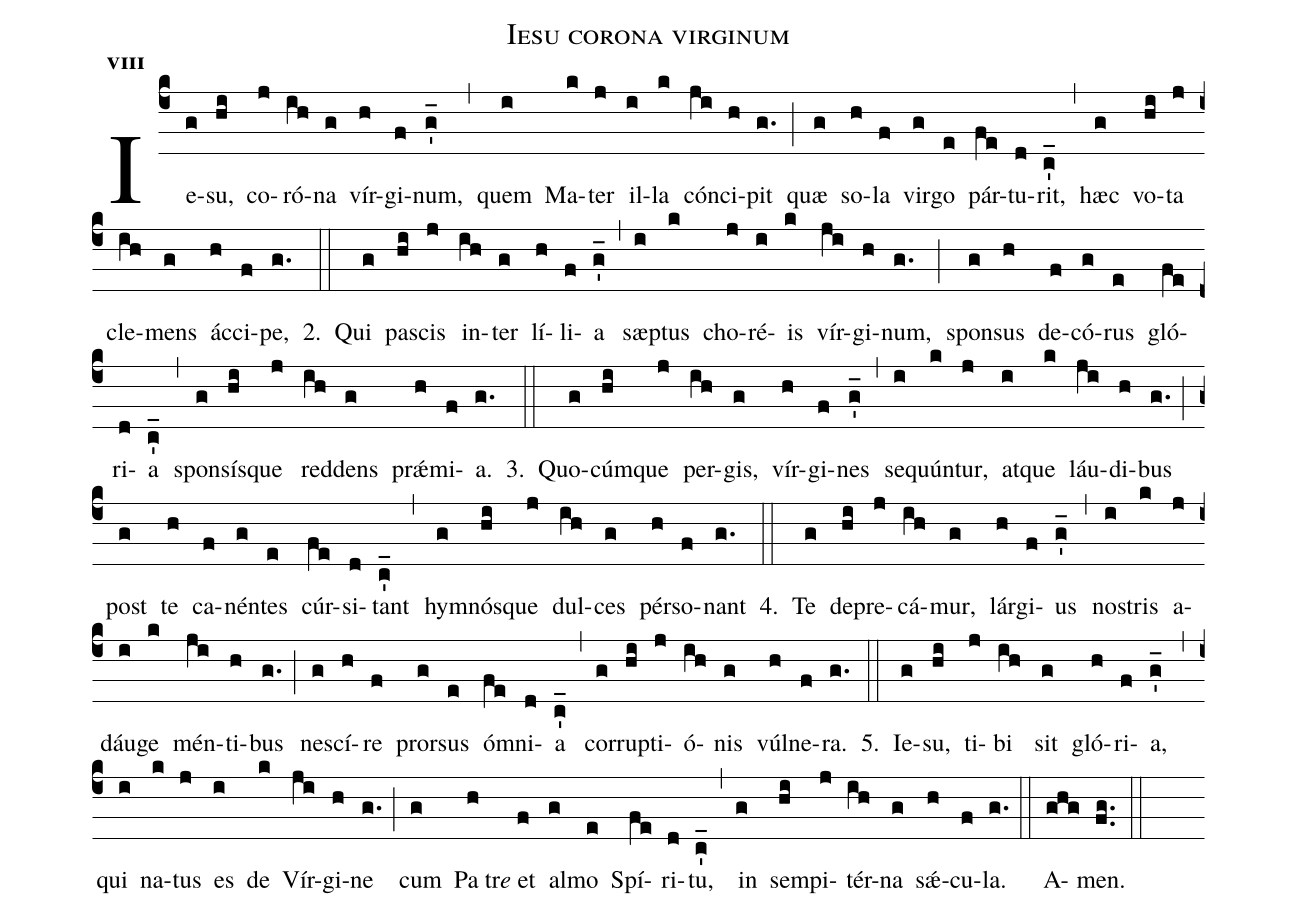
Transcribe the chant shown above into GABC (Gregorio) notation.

name:Iesu corona virginum;
office-part:Hymnus;
mode:8;
%%
initial-style: 1;
name: Iesu corona virginum;
book: Liber Hymnarius, p. 310;
occasion: Commune Unius Virginis;
office-part: Ad Vesperas H;
user-notes: ;
commentary: ;
annotation: 8;
centering-scheme: english;
fontsize: 12;
font: OFLSortsMillGoudy;
height: 11;
width: 4.5;
%%
(c4)Ie(g)su,(hi) co(j)ró(ih)na(g) vír(h)gi(f)num,(g'_) (,)
quem(i) Ma(k)ter(j) il(i)la(k) cón(ji)ci(h)pit(g.) (;)
quæ(g) so(h)la(f) vir(g)go(e) pár(fe)tu(d)rit,(c'_) (,)
hæc(g) vo(hi)ta(j) cle(ih)mens(g) ác(h)ci(f)pe,(g.)

2.(::)
Qui(g) pa(hi)scis(j) in(ih)ter(g) lí(h)li(f)a(g'_) (,)
sæp(i)tus(k) cho(j)ré(i)is(k) vír(ji)gi(h)num,(g.) (;)
spon(g)sus(h) de(f)có(g)rus(e) gló(fe)ri(d)a(c'_) (,)
spon(g)sís(hi)que(j) red(ih)dens(g) prǽ(h)mi(f)a.(g.)

3.(::)
Quo(g)cúm(hi)que(j) per(ih)gis,(g) vír(h)gi(f)nes(g'_) (,)
se(i)quún(k)tur,(j) at(i)que(k) láu(ji)di(h)bus(g.) (;)
post(g) te(h) ca(f)nén(g)tes(e) cúr(fe)si(d)tant(c'_) (,)
hym(g)nós(hi)que(j) dul(ih)ces(g) pér(h)so(f)nant(g.)

4.(::)
Te(g) de(hi)pre(j)cá(ih)mur,(g) lár(h)gi(f)us(g'_) (,)
no(i)stris(k) a(j)dáu(i)ge(k) mén(ji)ti(h)bus(g.) (;)
ne(g)scí(h)re(f) pror(g)sus(e) óm(fe)ni(d)a(c'_) (,)
cor(g)rup(hi)ti(j)ó(ih)nis(g) vúl(h)ne(f)ra.(g.)

5.(::)
Ie(g)su,(hi) ti(j)bi(ih) sit(g) gló(h)ri(f)a,(g'_) (,)
qui(i) na(k)tus(j) es(i) de(k) Vír(ji)gi(h)ne(g.) (;)
cum(g) Pa(h)tr<i>e</i>() et(f) al(g)mo(e) Spí(fe)ri(d)tu,(c'_) (,)
in(g) sem(hi)pi(j)tér(ih)na(g) sǽ(h)cu(f)la.(g.) (::)

A(ghg)men.(fg..) (::)
